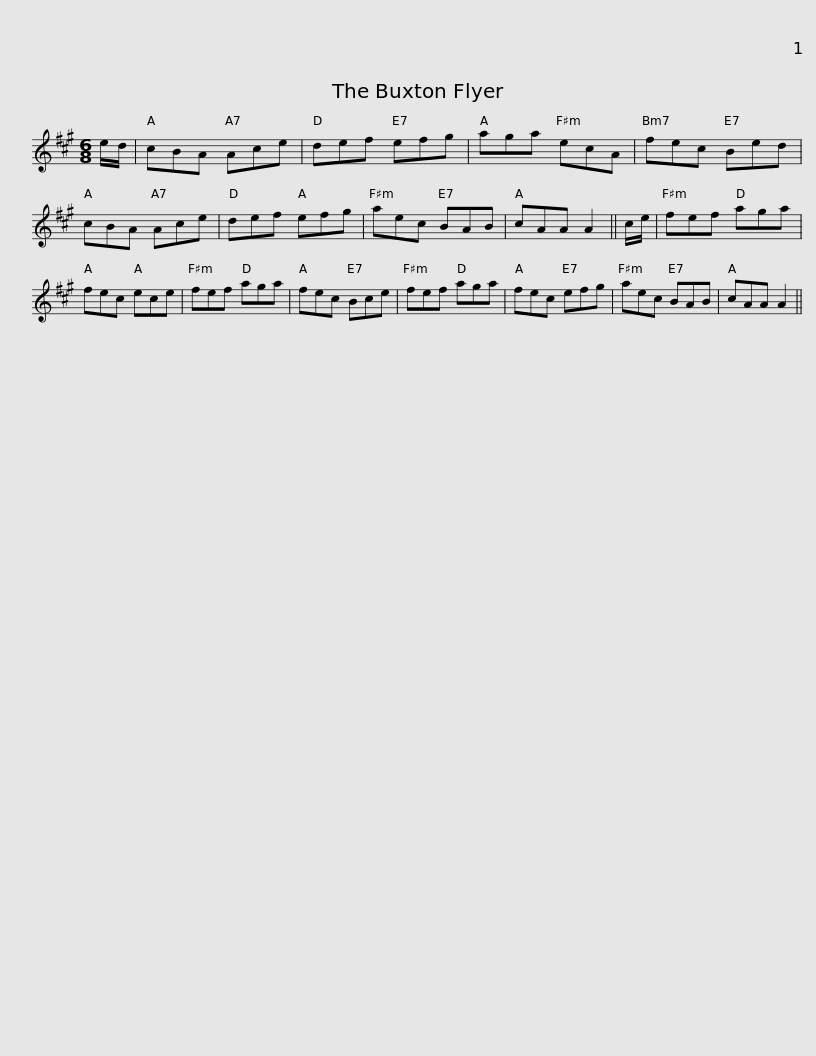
X:1
L:1/8
M:6/8
I:linebreak $
K:A
V:1 treble
V:1
 e/d/ | cBA Ace | def efg | aga ecA | fec Bed | %5
 cBA Ace | def efg |$ aec BAB | cAA A2 || c/e/ | %10
 fef aga | fec ece | fef aga | fec Bce | fef aga |$ %15
 fec efg | aec BAB | cAA A2 || %18
